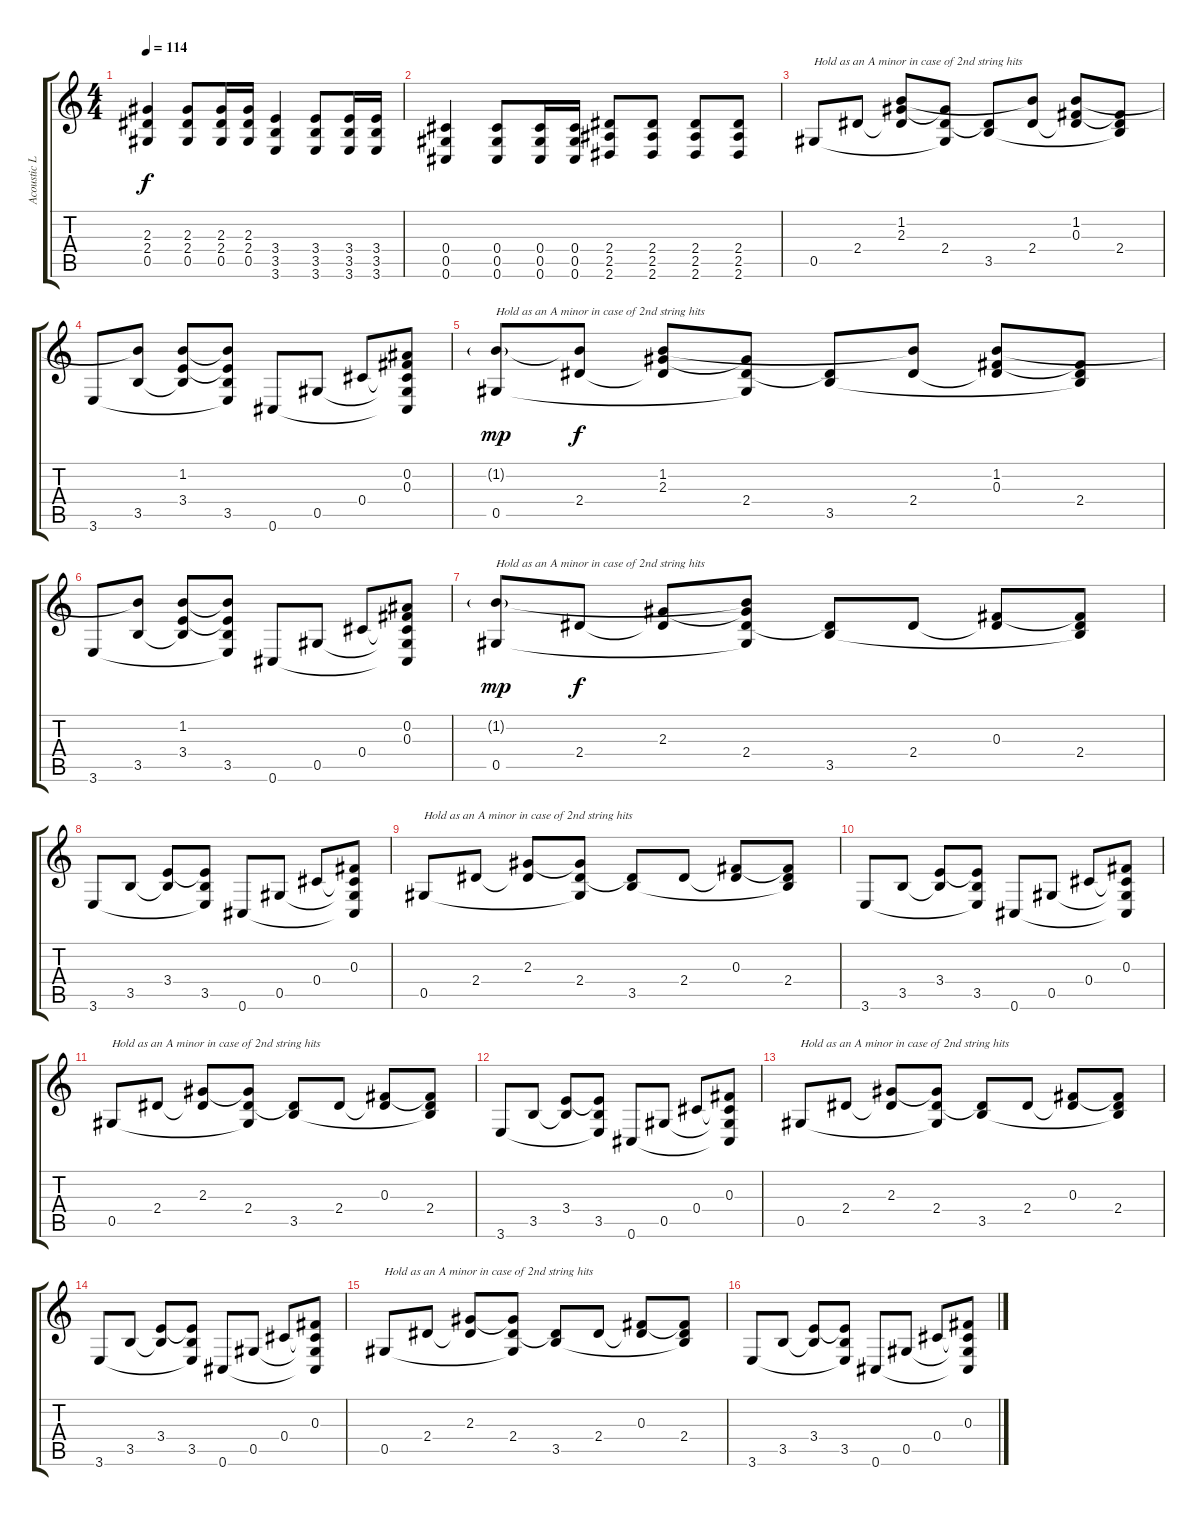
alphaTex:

\track ("Acoustic Lead Rythym" "Acoustic L") {instrument acousticguitarsteel}
\staff {score tabs}
\tuning (Eb4 Bb3 Gb3 Db3 Ab2 Db2) {hide}
\ts (4 4)
\tempo 114
\clef g2
\ks c
(2.3 2.4 0.5).4{dy f} (2.3 2.4 0.5).8 (2.3 2.4 0.5).16 (2.3 2.4 0.5).16 (3.4 3.5 3.6).4 (3.4 3.5 3.6).8 (3.4 3.5 3.6).16 (3.4 3.5 3.6).16 |
(0.4 0.5 0.6).4 (0.4 0.5 0.6).8 (0.4 0.5 0.6).16 (0.4 0.5 0.6).16 (2.4 2.5 2.6).8 (2.4 2.5 2.6).8 (2.4 2.5 2.6).8 (2.4 2.5 2.6).8 |
0.5.8{txt "Hold as an A minor in case of 2nd string hits"} 2.4.8 (1.2 2.3 2.4{t}).8 (2.3{t} 2.4 0.5{t}).8 (2.4{t} 3.5).8 (1.2{t} 2.4).8 (1.2 0.3 2.4{t}).8 (0.3{t} 2.4 3.5{t}).8 |
3.6.8 (1.2{t} 3.5).8 (1.2 3.4 3.5{t}).8 (1.2{t} 3.4{t} 3.5 3.6{t}).8 0.6.8 0.5.8 0.4.8 (0.2 0.3 0.4{t} 0.5{t} 0.6{t}).8 |
(1.2{g} 0.5).8{txt "Hold as an A minor in case of 2nd string hits" dy mp} (1.2{t} 2.4).8{dy f} (1.2 2.3 2.4{t}).8 (2.3{t} 2.4 0.5{t}).8 (2.4{t} 3.5).8 (1.2{t} 2.4).8 (1.2 0.3 2.4{t}).8 (0.3{t} 2.4 3.5{t}).8 |
3.6.8 (1.2{t} 3.5).8 (1.2 3.4 3.5{t}).8 (1.2{t} 3.4{t} 3.5 3.6{t}).8 0.6.8 0.5.8 0.4.8 (0.2 0.3 0.4{t} 0.5{t} 0.6{t}).8 |
(1.2{g} 0.5).8{txt "Hold as an A minor in case of 2nd string hits" dy mp} 2.4.8{dy f} (2.3 2.4{t}).8 (1.2{t} 2.3{t} 2.4 0.5{t}).8 (2.4{t} 3.5).8 2.4.8 (0.3 2.4{t}).8 (0.3{t} 2.4 3.5{t}).8 |
3.6.8 3.5.8 (3.4 3.5{t}).8 (3.4{t} 3.5 3.6{t}).8 0.6.8 0.5.8 0.4.8 (0.3 0.4{t} 0.5{t} 0.6{t}).8 |
0.5.8{txt "Hold as an A minor in case of 2nd string hits"} 2.4.8 (2.3 2.4{t}).8 (2.3{t} 2.4 0.5{t}).8 (2.4{t} 3.5).8 2.4.8 (0.3 2.4{t}).8 (0.3{t} 2.4 3.5{t}).8 |
3.6.8 3.5.8 (3.4 3.5{t}).8 (3.4{t} 3.5 3.6{t}).8 0.6.8 0.5.8 0.4.8 (0.3 0.4{t} 0.5{t} 0.6{t}).8 |
0.5.8{txt "Hold as an A minor in case of 2nd string hits"} 2.4.8 (2.3 2.4{t}).8 (2.3{t} 2.4 0.5{t}).8 (2.4{t} 3.5).8 2.4.8 (0.3 2.4{t}).8 (0.3{t} 2.4 3.5{t}).8 |
3.6.8 3.5.8 (3.4 3.5{t}).8 (3.4{t} 3.5 3.6{t}).8 0.6.8 0.5.8 0.4.8 (0.3 0.4{t} 0.5{t} 0.6{t}).8 |
0.5.8{txt "Hold as an A minor in case of 2nd string hits"} 2.4.8 (2.3 2.4{t}).8 (2.3{t} 2.4 0.5{t}).8 (2.4{t} 3.5).8 2.4.8 (0.3 2.4{t}).8 (0.3{t} 2.4 3.5{t}).8 |
3.6.8 3.5.8 (3.4 3.5{t}).8 (3.4{t} 3.5 3.6{t}).8 0.6.8 0.5.8 0.4.8 (0.3 0.4{t} 0.5{t} 0.6{t}).8 |
0.5.8{txt "Hold as an A minor in case of 2nd string hits"} 2.4.8 (2.3 2.4{t}).8 (2.3{t} 2.4 0.5{t}).8 (2.4{t} 3.5).8 2.4.8 (0.3 2.4{t}).8 (0.3{t} 2.4 3.5{t}).8 |
3.6.8 3.5.8 (3.4 3.5{t}).8 (3.4{t} 3.5 3.6{t}).8 0.6.8 0.5.8 0.4.8 (0.3 0.4{t} 0.5{t} 0.6{t}).8
